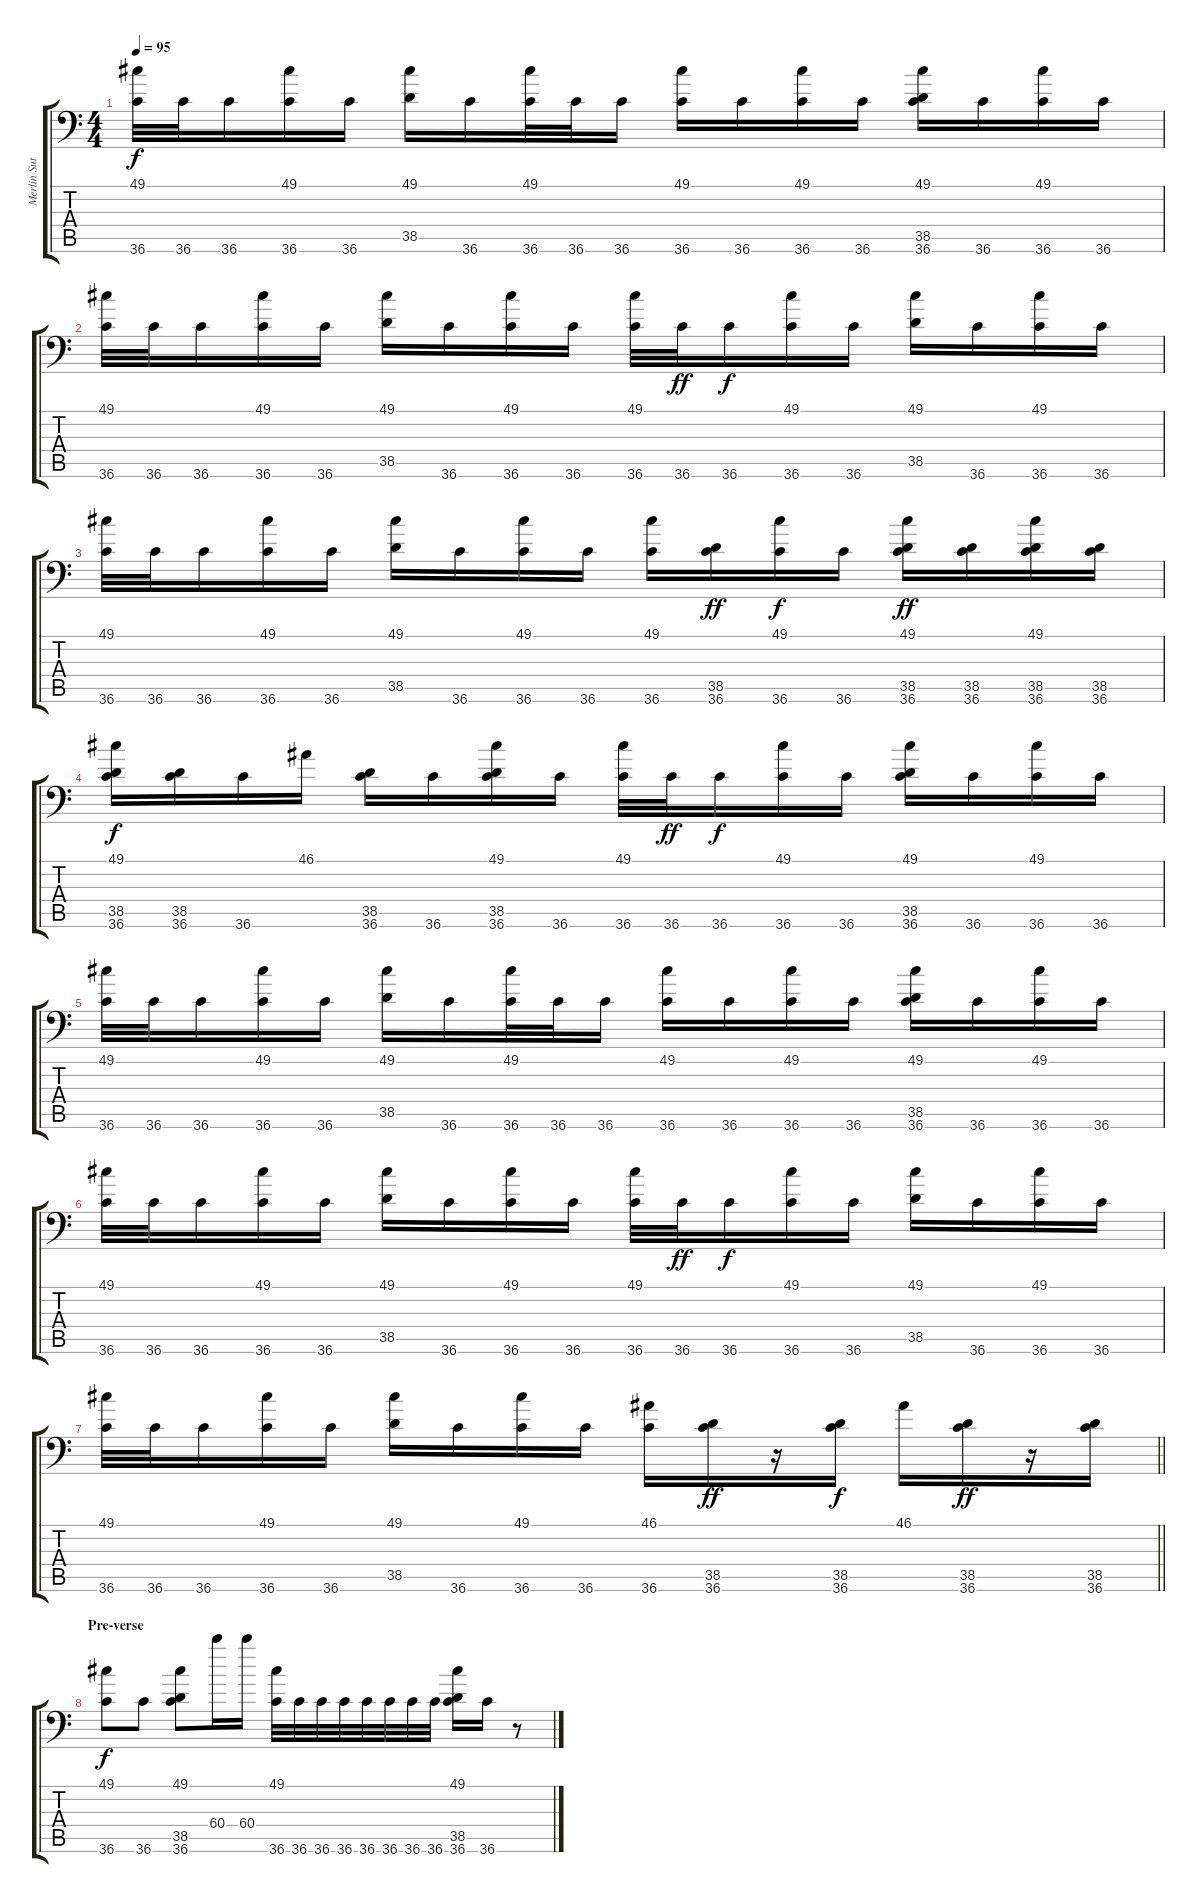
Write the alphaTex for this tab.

\track ("Merlin Sutter" "Merlin Sut") {instrument acousticgrandpiano}
\staff {score tabs}
\tuning (C-1 C-1 C-1 C-1 C-1 C-1) {hide}
\ts (4 4)
\tempo 95
\clef f4
\ks c
(49.1 36.6).32{dy f} 36.6.32 36.6.16 (49.1 36.6).16 36.6.16 (49.1 38.5).16 36.6.16 (49.1 36.6).32 36.6.32 36.6.16 (49.1 36.6).16 36.6.16 (49.1 36.6).16 36.6.16 (49.1 38.5 36.6).16 36.6.16 (49.1 36.6).16 36.6.16 |
(49.1 36.6).32 36.6.32 36.6.16 (49.1 36.6).16 36.6.16 (49.1 38.5).16 36.6.16 (49.1 36.6).16 36.6.16 (49.1 36.6).32 36.6.32{dy ff} 36.6.16{dy f} (49.1 36.6).16 36.6.16 (49.1 38.5).16 36.6.16 (49.1 36.6).16 36.6.16 |
(49.1 36.6).32 36.6.32 36.6.16 (49.1 36.6).16 36.6.16 (49.1 38.5).16 36.6.16 (49.1 36.6).16 36.6.16 (49.1 36.6).16 (38.5 36.6).16{dy ff} (49.1 36.6).16{dy f} 36.6.16 (49.1 38.5 36.6).16{dy ff} (38.5 36.6).16 (49.1 38.5 36.6).16 (38.5 36.6).16 |
(49.1 38.5 36.6).16{dy f} (38.5 36.6).16 36.6.16 46.1.16 (38.5 36.6).16 36.6.16 (49.1 38.5 36.6).16 36.6.16 (49.1 36.6).32 36.6.32{dy ff} 36.6.16{dy f} (49.1 36.6).16 36.6.16 (49.1 38.5 36.6).16 36.6.16 (49.1 36.6).16 36.6.16 |
(49.1 36.6).32 36.6.32 36.6.16 (49.1 36.6).16 36.6.16 (49.1 38.5).16 36.6.16 (49.1 36.6).32 36.6.32 36.6.16 (49.1 36.6).16 36.6.16 (49.1 36.6).16 36.6.16 (49.1 38.5 36.6).16 36.6.16 (49.1 36.6).16 36.6.16 |
(49.1 36.6).32 36.6.32 36.6.16 (49.1 36.6).16 36.6.16 (49.1 38.5).16 36.6.16 (49.1 36.6).16 36.6.16 (49.1 36.6).32 36.6.32{dy ff} 36.6.16{dy f} (49.1 36.6).16 36.6.16 (49.1 38.5).16 36.6.16 (49.1 36.6).16 36.6.16 |
\barLineRight lightlight
(49.1 36.6).32 36.6.32 36.6.16 (49.1 36.6).16 36.6.16 (49.1 38.5).16 36.6.16 (49.1 36.6).16 36.6.16 (46.1 36.6).16 (38.5 36.6).16{dy ff} r.16 (38.5 36.6).16{dy f} 46.1.16 (38.5 36.6).16{dy ff} r.16 (38.5 36.6).16 |
\section ("" "Pre-verse")
(49.1 36.6).8{dy f} 36.6.8 (49.1 38.5 36.6).8 60.4.16 60.4.16 (49.1 36.6).32 36.6.32 36.6.32 36.6.32 36.6.32 36.6.32 36.6.32 36.6.32 (49.1 38.5 36.6).16 36.6.16 r.8
